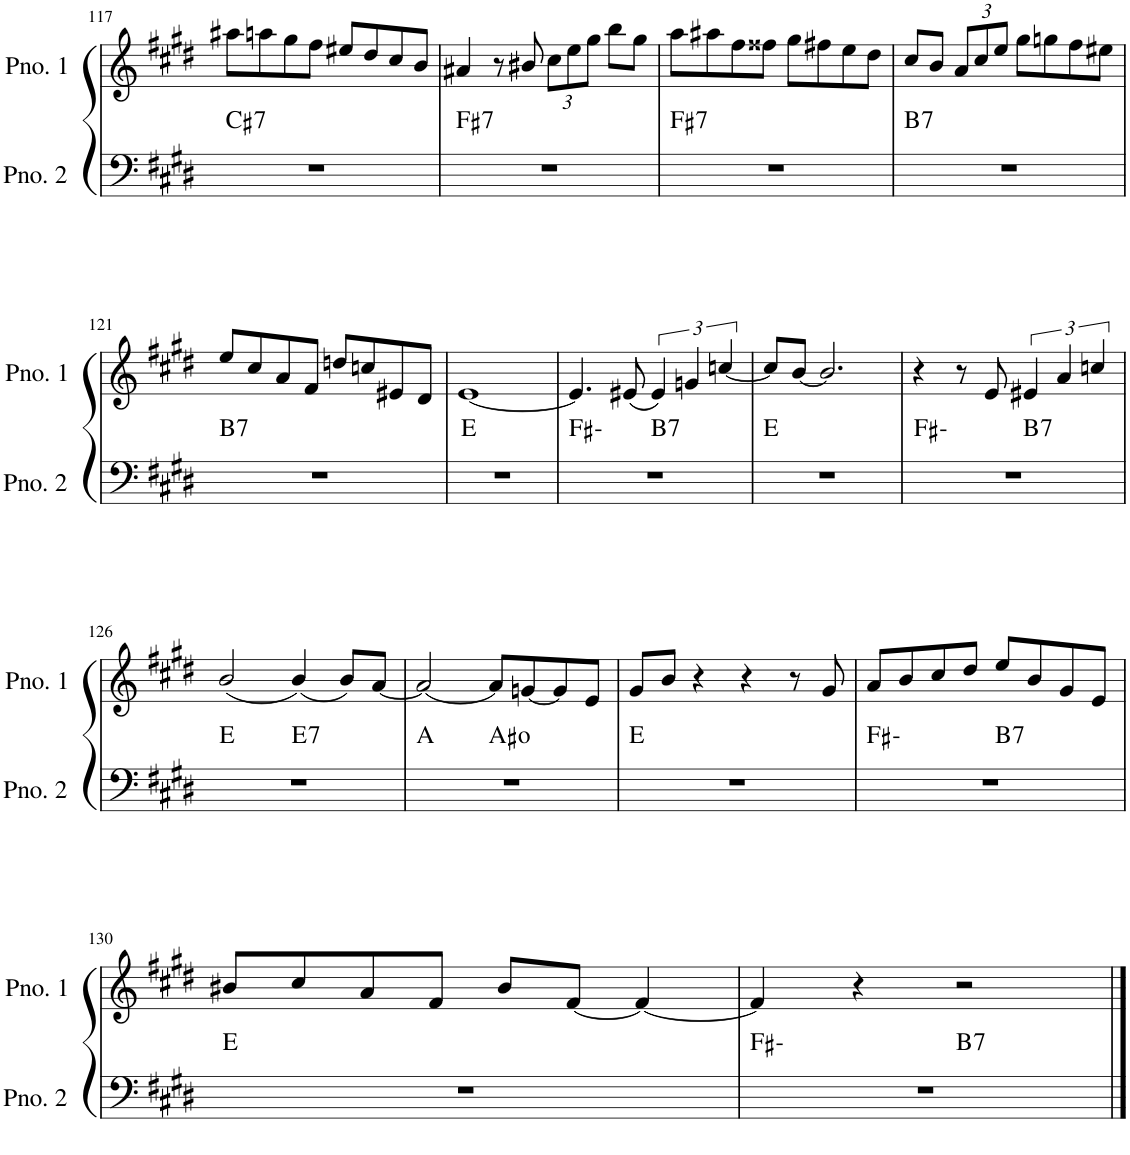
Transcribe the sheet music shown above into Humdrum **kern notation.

**kern	**harte	**kern
*part2	*part2	*part1
*staff2	*	*staff1
*I"ピアノ 2	*	*I"ピアノ 1
!!LO:PB:g=z
*clefF4	*	*clefG2
*k[f#c#g#d#]	*	*k[f#c#g#d#]
*M4/4	*	*M4/4
=117	=117	=117
!	!LO:H:kt=7	!
1r	C#:7	8aa#X\L
.	.	8aan\
.	.	8gg#\
.	.	8ff#\J
.	.	8ee#X/L
.	.	8dd#/
.	.	8cc#/
.	.	8b/J
=118	=118	=118
!	!LO:H:kt=7	!
1r	F#:7	4a#X/
.	.	8r
.	.	8b#X/
*	*	*Xbrackettup
.	.	12cc#\L
.	.	12ee\
.	.	12gg#\J
.	.	8bb\L
.	.	8gg#\J
=119	=119	=119
!	!LO:H:kt=7	!
1r	F#:7	8aa\L
.	.	8aa#X\
.	.	8ff#\
.	.	8ff##X\J
.	.	8gg#\L
.	.	8ff#X\
.	.	8ee\
.	.	8dd#\J
=120	=120	=120
!	!LO:H:kt=7	!
1r	B:7	8cc#/L
.	.	8b/J
.	.	12a/L
.	.	12cc#/
.	.	12ee/J
.	.	8gg#\L
.	.	8ggn\
.	.	8ff#\
.	.	8ee#X\J
!!LO:LB:g=z
=121	=121	=121
!	!LO:H:kt=7	!
1r	B:7	8ee/L
.	.	8cc#/
.	.	8a/
.	.	8f#/J
.	.	8ddn/L
.	.	8ccn/
.	.	8e#X/
.	.	8d#/J
=122	=122	=122
1r	E:maj	[1e
=123	=123	=123
*^	*	*
1r	2ryy	F#:min	4.e/]
.	.	.	(8e#X/
*	*	*	*brackettup
!	!	!LO:H:kt=7	!
.	2ryy	B:7	6e#/)
.	.	.	6gn/
.	.	.	[6ccn/
*v	*v	*	*
=124	=124	=124
1r	E:maj	8cc/L]
.	.	[8b/J
.	.	2.b/]
=125	=125	=125
*^	*	*
1r	2ryy	F#:min	4r
.	.	.	8r
.	.	.	8e/
!	!	!LO:H:kt=7	!
.	2ryy	B:7	6e#X/
.	.	.	6a/
.	.	.	6ccn/
!!LO:LB:g=z
=126	=126	=126	=126
1r	2ryy	E:maj	(2b/
!	!	!LO:H:kt=7	!
.	2ryy	E:7	(4b/)
.	.	.	8b/L)
.	.	.	[8a/J
=127	=127	=127	=127
1r	2ryy	A:maj	2a/_
.	2ryy	A#:dim	8a/L]
.	.	.	[8gn/
.	.	.	8g/]
.	.	.	8e/J
*v	*v	*	*
=128	=128	=128
1r	E:maj	8g#/L
.	.	8b/J
.	.	4r
.	.	4r
.	.	8r
.	.	8g#/
=129	=129	=129
*^	*	*
1r	2ryy	F#:min	8a/L
.	.	.	8b/
.	.	.	8cc#/
.	.	.	8dd#/J
!	!	!LO:H:kt=7	!
.	2ryy	B:7	8ee/L
.	.	.	8b/
.	.	.	8g#/
.	.	.	8e/J
*v	*v	*	*
!!LO:LB:g=z
=130	=130	=130
1r	E:maj	8b#X/L
.	.	8cc#/
.	.	8a/
.	.	8f#/J
.	.	8b#/L
.	.	[8f#/J
.	.	4f#/_
=131	=131	=131
*^	*	*
1r	2ryy	F#:min	4f#/]
.	.	.	4r
!	!	!LO:H:kt=7	!
.	2ryy	B:7	2r
*v	*v	*	*
==	==	==
*-	*-	*-
